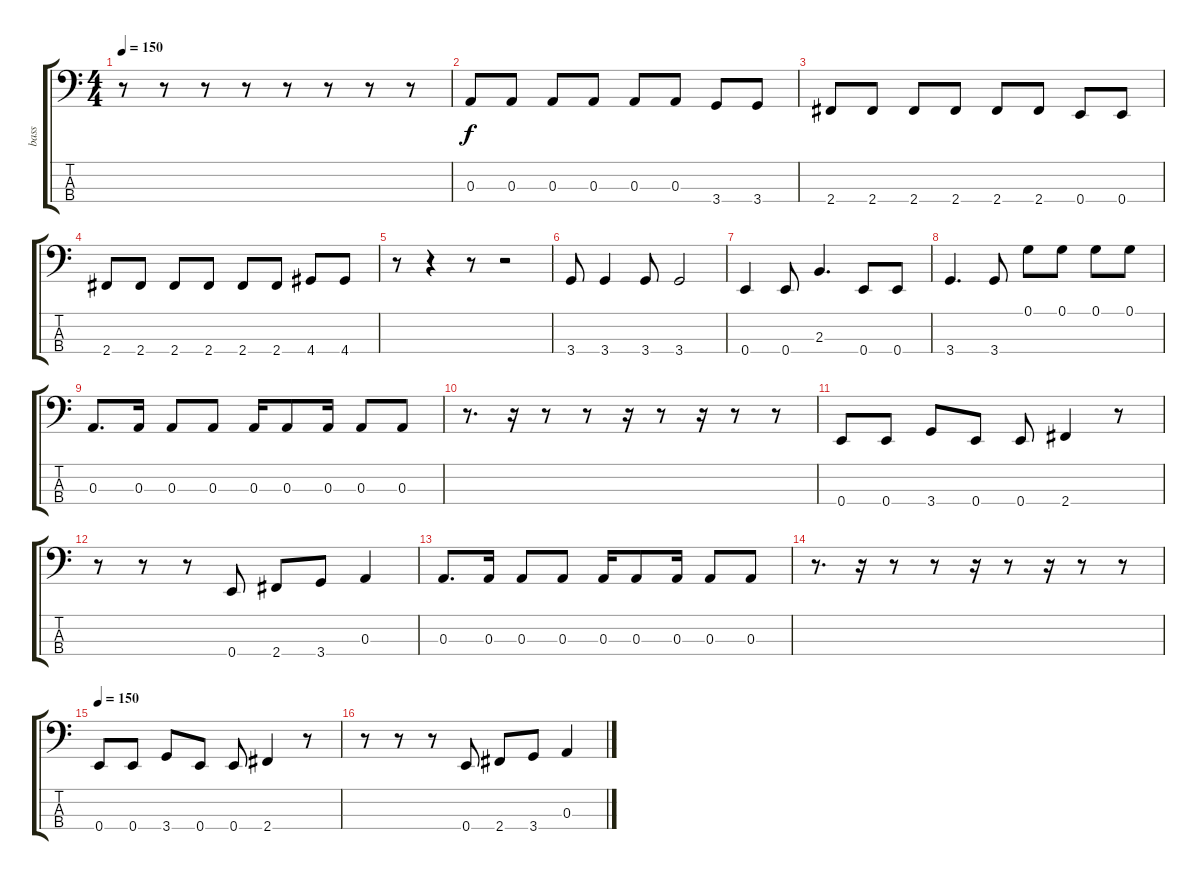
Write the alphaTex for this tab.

\track ("bass" "bass") {instrument electricbasspick}
\staff {score tabs}
\tuning (G2 D2 A1 E1) {hide}
\ts (4 4)
\tempo 150
\clef f4
\ks c
r.8{dy f} r.8 r.8 r.8 r.8 r.8 r.8 r.8 |
0.3.8 0.3.8 0.3.8 0.3.8 0.3.8 0.3.8 3.4.8 3.4.8 |
2.4.8 2.4.8 2.4.8 2.4.8 2.4.8 2.4.8 0.4.8 0.4.8 |
2.4.8 2.4.8 2.4.8 2.4.8 2.4.8 2.4.8 4.4.8 4.4.8 |
r.8 r.4 r.8 r.2 |
3.4.8 3.4.4 3.4.8 3.4.2 |
0.4.4 0.4.8 2.3.4{d} 0.4.8 0.4.8 |
3.4.4{d} 3.4.8 0.1.8 0.1.8 0.1.8 0.1.8 |
0.3.8{d} 0.3.16 0.3.8 0.3.8 0.3.16 0.3.8 0.3.16 0.3.8 0.3.8 |
r.8{d} r.16 r.8 r.8 r.16 r.8 r.16 r.8 r.8 |
0.4.8 0.4.8 3.4.8 0.4.8 0.4.8 2.4.4 r.8 |
r.8 r.8 r.8 0.4.8 2.4.8 3.4.8 0.3.4 |
0.3.8{d} 0.3.16 0.3.8 0.3.8 0.3.16 0.3.8 0.3.16 0.3.8 0.3.8 |
r.8{d} r.16 r.8 r.8 r.16 r.8 r.16 r.8 r.8 |
\tempo 150
0.4.8 0.4.8 3.4.8 0.4.8 0.4.8 2.4.4 r.8 |
r.8 r.8 r.8 0.4.8 2.4.8 3.4.8 0.3.4
